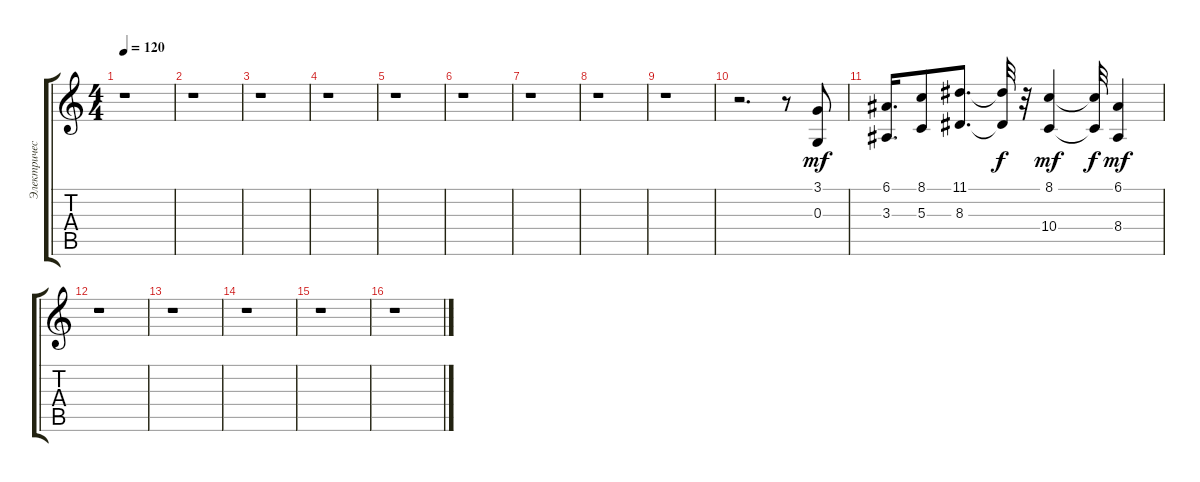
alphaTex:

\track ("Электрический Гранд Роя" "Электричес") {instrument electricgrandpiano}
\staff {score tabs}
\tuning (E4 B3 G3 D3 A2 E2) {hide}
\ts (4 4)
\tempo 120
\clef g2
\ks c
r.1{dy mp} |
r.1 |
r.1 |
r.1 |
r.1 |
r.1 |
r.1 |
r.1 |
r.1 |
r.2{d} r.8 (3.1 0.3).8{dy mf} |
(6.1 3.3).16{d} (8.1 5.3).8 (11.1 8.3).8{d} (11.1{t} 8.3{t}).32{dy f} r.32 (8.1 10.4).4{dy mf} (8.1{t} 10.4{t}).32{dy f} (6.1 8.4).4{dy mf} |
r.1 |
r.1 |
r.1 |
r.1 |
r.1
